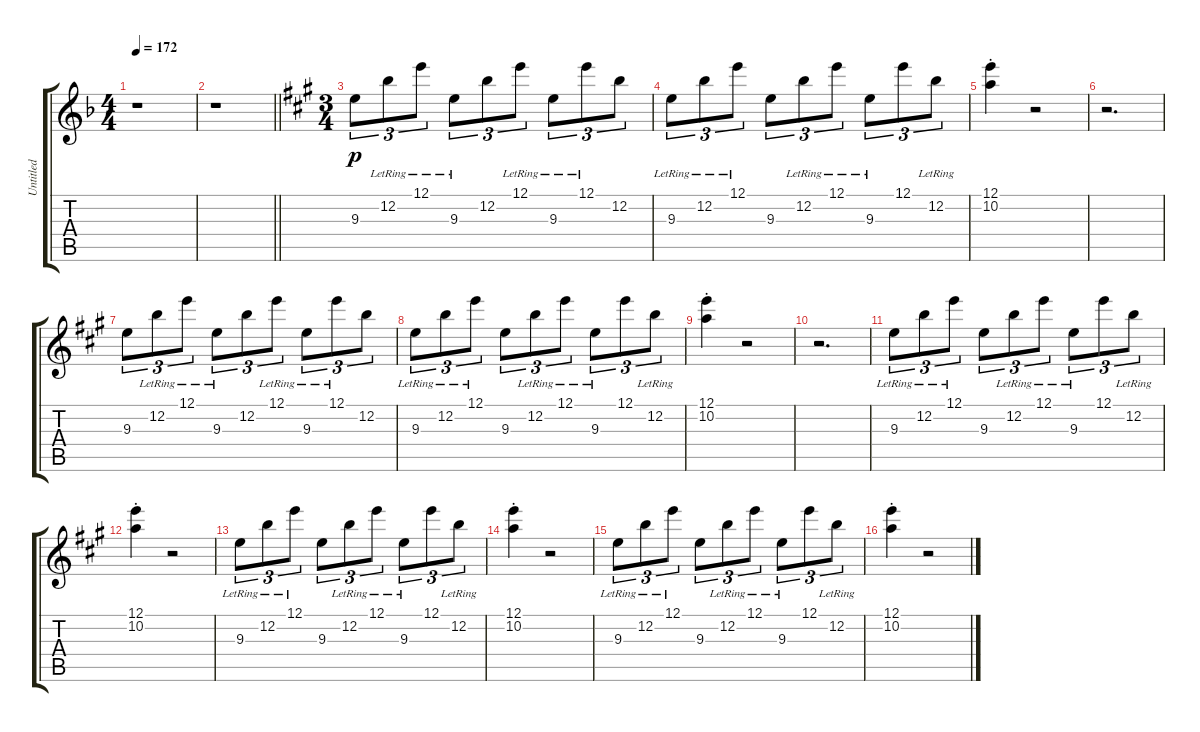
\track ("Untitled" "Untitled") {instrument electricguitarmuted}
\staff {score tabs}
\tuning (E4 B3 G3 D3 A2 E2) {hide}
\ts (4 4)
\tempo 172
\clef g2
\ks f
r.1{dy mp} |
\barLineRight lightlight
r.1 |
\ts (3 4)
\ks a
9.3.8{tu (3 2) dy p} 12.2{lr}.8{tu (3 2)} 12.1{lr}.8{tu (3 2)} 9.3{lr}.8{tu (3 2)} 12.2.8{tu (3 2)} 12.1{lr}.8{tu (3 2)} 9.3{lr}.8{tu (3 2)} 12.1{lr}.8{tu (3 2)} 12.2.8{tu (3 2)} |
9.3{lr}.8{tu (3 2)} 12.2{lr}.8{tu (3 2)} 12.1{lr}.8{tu (3 2)} 9.3.8{tu (3 2)} 12.2{lr}.8{tu (3 2)} 12.1{lr}.8{tu (3 2)} 9.3{lr}.8{tu (3 2)} 12.1.8{tu (3 2)} 12.2{lr}.8{tu (3 2)} |
(12.1{st} 10.2{st}).4 r.2 |
r.2{d} |
9.3.8{tu (3 2)} 12.2{lr}.8{tu (3 2)} 12.1{lr}.8{tu (3 2)} 9.3{lr}.8{tu (3 2)} 12.2.8{tu (3 2)} 12.1{lr}.8{tu (3 2)} 9.3{lr}.8{tu (3 2)} 12.1{lr}.8{tu (3 2)} 12.2.8{tu (3 2)} |
9.3{lr}.8{tu (3 2)} 12.2{lr}.8{tu (3 2)} 12.1{lr}.8{tu (3 2)} 9.3.8{tu (3 2)} 12.2{lr}.8{tu (3 2)} 12.1{lr}.8{tu (3 2)} 9.3{lr}.8{tu (3 2)} 12.1.8{tu (3 2)} 12.2{lr}.8{tu (3 2)} |
(12.1{st} 10.2{st}).4 r.2 |
r.2{d} |
9.3{lr}.8{tu (3 2)} 12.2{lr}.8{tu (3 2)} 12.1{lr}.8{tu (3 2)} 9.3.8{tu (3 2)} 12.2{lr}.8{tu (3 2)} 12.1{lr}.8{tu (3 2)} 9.3{lr}.8{tu (3 2)} 12.1.8{tu (3 2)} 12.2{lr}.8{tu (3 2)} |
(12.1{st} 10.2{st}).4 r.2 |
9.3{lr}.8{tu (3 2)} 12.2{lr}.8{tu (3 2)} 12.1{lr}.8{tu (3 2)} 9.3.8{tu (3 2)} 12.2{lr}.8{tu (3 2)} 12.1{lr}.8{tu (3 2)} 9.3{lr}.8{tu (3 2)} 12.1.8{tu (3 2)} 12.2{lr}.8{tu (3 2)} |
(12.1{st} 10.2{st}).4 r.2 |
9.3{lr}.8{tu (3 2)} 12.2{lr}.8{tu (3 2)} 12.1{lr}.8{tu (3 2)} 9.3.8{tu (3 2)} 12.2{lr}.8{tu (3 2)} 12.1{lr}.8{tu (3 2)} 9.3{lr}.8{tu (3 2)} 12.1.8{tu (3 2)} 12.2{lr}.8{tu (3 2)} |
(12.1{st} 10.2{st}).4 r.2
